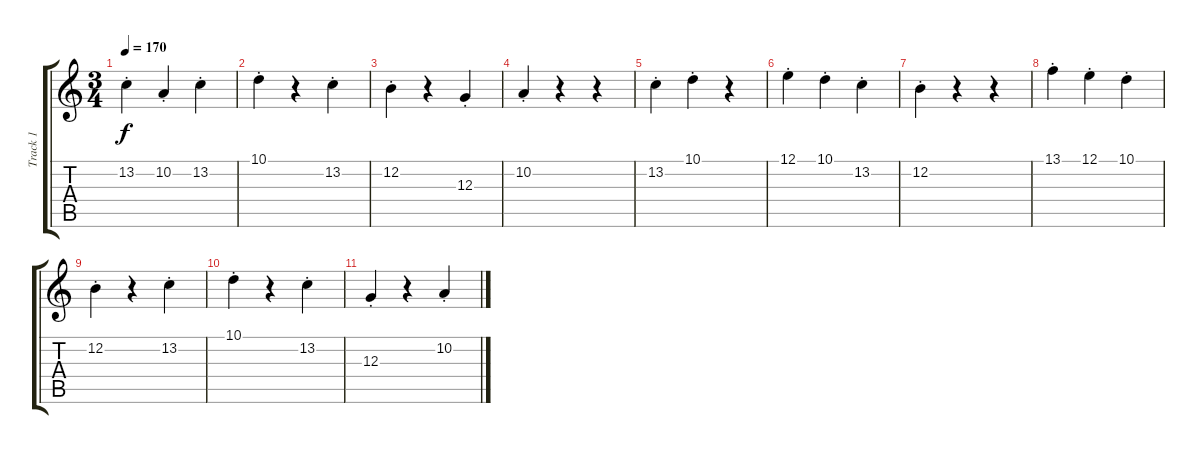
\track ("Track 1" "Track 1") {instrument acousticgrandpiano}
\staff {score tabs}
\tuning (E4 B3 G3 D3 A2 E2) {hide}
\ts (3 4)
\tempo 170
\clef g2
\ks c
13.2{st}.4{dy f} 10.2{st}.4 13.2{st}.4 |
10.1{st}.4 r.4 13.2{st}.4 |
12.2{st}.4 r.4 12.3{st}.4 |
10.2{st}.4 r.4 r.4 |
13.2{st}.4 10.1{st}.4 r.4 |
12.1{st}.4 10.1{st}.4 13.2{st}.4 |
12.2{st}.4 r.4 r.4 |
13.1{st}.4 12.1{st}.4 10.1{st}.4 |
12.2{st}.4 r.4 13.2{st}.4 |
10.1{st}.4 r.4 13.2{st}.4 |
12.3{st}.4 r.4 10.2{st}.4
